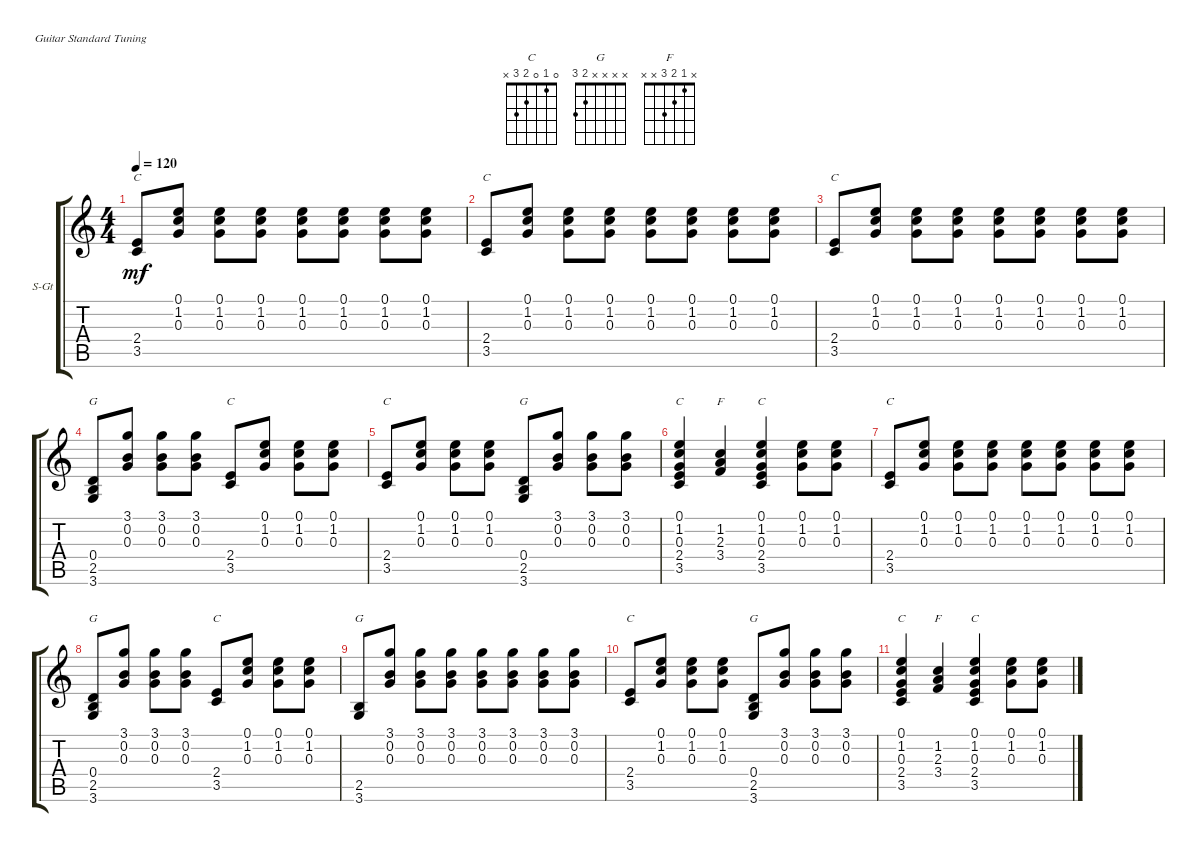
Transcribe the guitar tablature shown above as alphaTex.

\defaultSystemsLayout 4
\bracketExtendMode groupsimilarinstruments
\firstSystemTrackNameOrientation horizontal
\otherSystemsTrackNameOrientation horizontal
\track ("Nylon Guitar" "S-Gt") {instrument acousticguitarsteel}
\staff {score tabs}
\tuning (E4 B3 G3 D3 A2 E2)
\chord ("C" x x x 2 3 x)
\chord ("C" 0 1 0 2 3 x)
\chord ("G" 3 0 0 0 2 3)
\chord ("F" x 1 2 3 x x)
\chord ("G" x x x 0 2 3)
\chord ("G" x x x x 2 3)
\ts (4 4)
\tempo 120
\clef g2
\ks c
(3.5 2.4).8{ch "C" dy mf instrument acousticguitarsteel} (0.3 1.2 0.1).8 (0.3 1.2 0.1).8 (0.3 1.2 0.1).8 (0.3 1.2 0.1).8 (0.3 1.2 0.1).8 (0.3 1.2 0.1).8 (0.3 1.2 0.1).8 |
(3.5 2.4).8{ch "C"} (0.3 1.2 0.1).8 (0.3 1.2 0.1).8 (0.3 1.2 0.1).8 (0.3 1.2 0.1).8 (0.3 1.2 0.1).8 (0.3 1.2 0.1).8 (0.3 1.2 0.1).8 |
(2.4 3.5).8{ch "C"} (0.3 1.2 0.1).8 (0.3 1.2 0.1).8 (0.3 1.2 0.1).8 (0.3 1.2 0.1).8 (0.3 1.2 0.1).8 (0.3 1.2 0.1).8 (0.3 1.2 0.1).8 |
(3.6 2.5 0.4).8{ch "G"} (0.3 0.2 3.1).8 (0.3 0.2 3.1).8 (0.3 0.2 3.1).8 (3.5 2.4).8{ch "C"} (0.3 1.2 0.1).8 (0.3 1.2 0.1).8 (0.3 1.2 0.1).8 |
(3.5 2.4).8{ch "C"} (0.3 1.2 0.1).8 (0.3 1.2 0.1).8 (0.3 1.2 0.1).8 (3.6 2.5 0.4).8{ch "G"} (0.3 0.2 3.1).8 (0.3 0.2 3.1).8 (0.3 0.2 3.1).8 |
(3.5 2.4 0.3 1.2 0.1).4{ch "C"} (3.4 2.3 1.2).4{ch "F"} (3.5 2.4 0.3 1.2 0.1).4{ch "C"} (0.3 1.2 0.1).8 (0.3 1.2 0.1).8 |
(3.5 2.4).8{ch "C"} (0.3 1.2 0.1).8 (0.3 1.2 0.1).8 (0.3 1.2 0.1).8 (0.3 1.2 0.1).8 (0.3 1.2 0.1).8 (0.3 1.2 0.1).8 (0.3 1.2 0.1).8 |
(3.6 2.5 0.4).8{ch "G"} (0.3 0.2 3.1).8 (0.3 0.2 3.1).8 (0.3 0.2 3.1).8 (3.5 2.4).8{ch "C"} (0.3 1.2 0.1).8 (0.3 1.2 0.1).8 (0.3 1.2 0.1).8 |
(3.6 2.5).8{ch "G"} (0.3 0.2 3.1).8 (0.3 0.2 3.1).8 (0.3 0.2 3.1).8 (0.3 0.2 3.1).8 (0.3 0.2 3.1).8 (0.3 0.2 3.1).8 (0.3 0.2 3.1).8 |
(3.5 2.4).8{ch "C"} (0.3 1.2 0.1).8 (0.3 1.2 0.1).8 (0.3 1.2 0.1).8 (3.6 2.5 0.4).8{ch "G"} (0.3 0.2 3.1).8 (0.3 0.2 3.1).8 (0.3 0.2 3.1).8 |
(3.5 2.4 0.3 1.2 0.1).4{ch "C"} (3.4 2.3 1.2).4{ch "F"} (3.5 2.4 0.3 1.2 0.1).4{ch "C"} (0.3 1.2 0.1).8 (0.3 1.2 0.1).8
